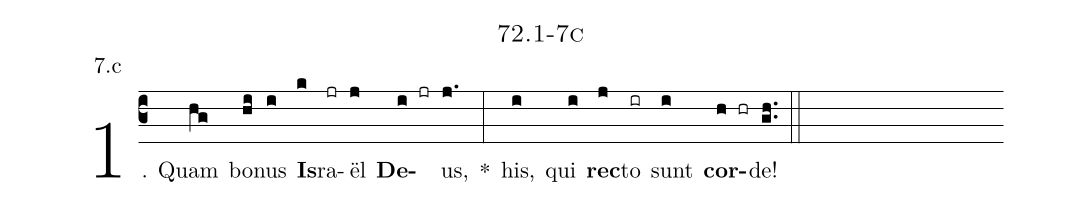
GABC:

name: 72.1-7c;
annotation: 7.c;
%%
(c3)1. Quam(hg) bo(hi)nus(i) <b>Is</b>(k)ra(jr)ël(j) <b>De</b>(i jr)us,(j.) *(:) his,(i) qui(i) <b>rec</b>(j)to(ir) sunt(i) <b>cor</b>(h hr)de!(gh..) (::)


%E(i) u(i) o(j) u(i) a(h) e.(gh..) (::)
